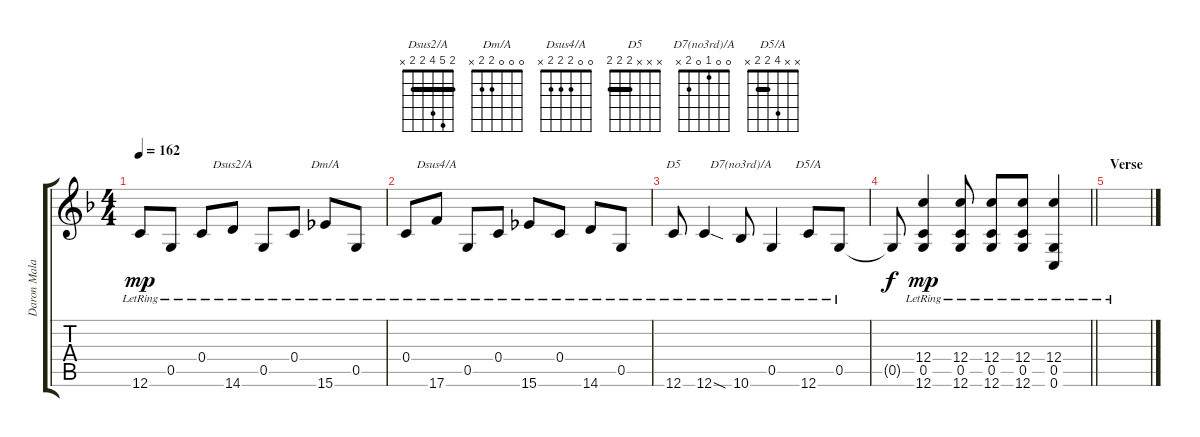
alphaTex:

\track ("Daron Malakian Gtr. 1" "Daron Mala") {instrument electricguitarclean}
\staff {score tabs}
\tuning (D4 A3 F3 C3 G2 C2) {hide}
\chord ("Dsus2/A" 2 5 4 2 2 x) {barre 2}
\chord ("Dm/A" 0 0 0 2 2 x)
\chord ("Dsus4/A" 0 0 2 2 2 x)
\chord ("D5" x x x 2 2 2) {barre 2}
\chord ("D7(no3rd)/A" 0 0 1 0 2 x)
\chord ("D5/A" x x 4 2 2 x) {barre 2}
\ts (4 4)
\tempo 162
\clef g2
\ks dminor
12.6{lr}.8{dy mp} 0.5{lr}.8 0.4{lr}.8 14.6{lr}.8{ch "Dsus2/A"} 0.5{lr}.8 0.4{lr}.8 15.6{lr}.8{ch "Dm/A"} 0.5{lr}.8 |
0.4{lr}.8 17.6{lr}.8{ch "Dsus4/A"} 0.5{lr}.8 0.4{lr}.8 15.6{lr}.8 0.4{lr}.8 14.6{lr}.8 0.5{lr}.8 |
12.6{lr}.8{ch "D5"} 12.6{sod lr}.4 10.6{lr}.8{ch "D7(no3rd)/A"} 0.5{lr}.4 12.6{lr}.8{ch "D5/A"} 0.5{lr}.8 |
\barLineRight lightlight
0.5{t}.8{dy f} (12.4{lr} 0.5{lr} 12.6{lr}).4{dy mp} (12.4{lr} 0.5{lr} 12.6{lr}).8 (12.4{lr} 0.5{lr} 12.6{lr}).8 (12.4{lr} 0.5{lr} 12.6{lr}).8 (12.4{lr} 0.5{lr} 0.6{lr}).4 |
\section ("" "Verse")
